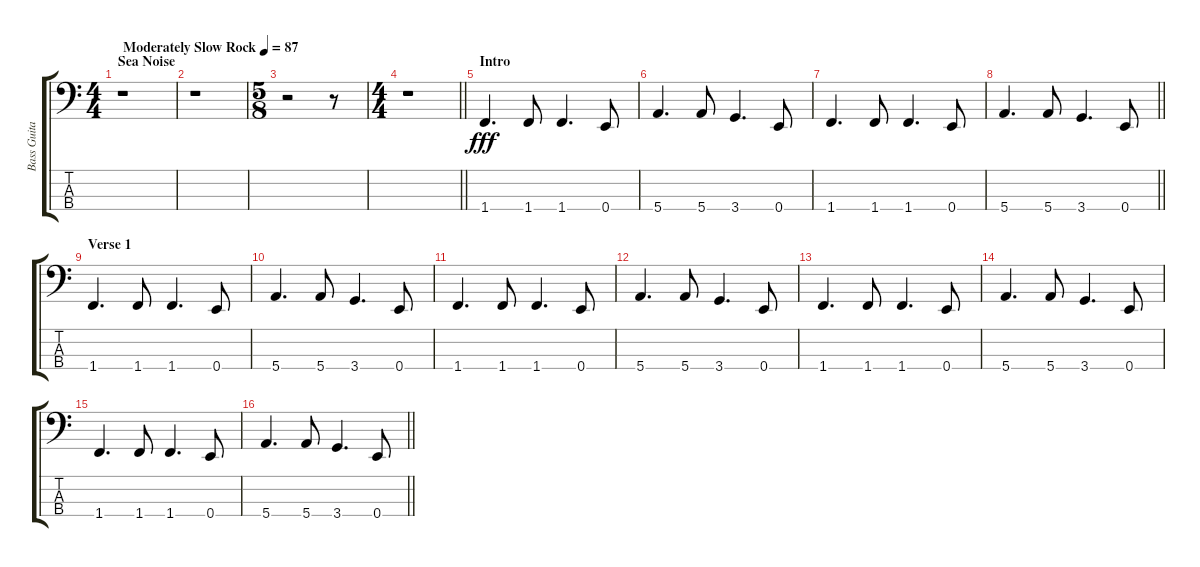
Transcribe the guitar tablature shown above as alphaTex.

\track ("Bass Guitar" "Bass Guita") {instrument electricbassfinger}
\staff {score tabs}
\tuning (G2 D2 A1 E1) {hide}
\ts (4 4)
\section ("" "Sea Noise")
\tempo (87 "Moderately Slow Rock")
\clef f4
\ks c
r.1{dy fff instrument electricbassfinger} |
r.1 |
\ts (5 8)
r.2 r.8 |
\ts (4 4)
\barLineRight lightlight
r.1 |
\section ("" "Intro")
1.4.4{d} 1.4.8 1.4.4{d} 0.4.8 |
5.4.4{d} 5.4.8 3.4.4{d} 0.4.8 |
1.4.4{d} 1.4.8 1.4.4{d} 0.4.8 |
\barLineRight lightlight
5.4.4{d} 5.4.8 3.4.4{d} 0.4.8 |
\section ("" "Verse 1")
1.4.4{d} 1.4.8 1.4.4{d} 0.4.8 |
5.4.4{d} 5.4.8 3.4.4{d} 0.4.8 |
1.4.4{d} 1.4.8 1.4.4{d} 0.4.8 |
5.4.4{d} 5.4.8 3.4.4{d} 0.4.8 |
1.4.4{d} 1.4.8 1.4.4{d} 0.4.8 |
5.4.4{d} 5.4.8 3.4.4{d} 0.4.8 |
1.4.4{d} 1.4.8 1.4.4{d} 0.4.8 |
\barLineRight lightlight
5.4.4{d} 5.4.8 3.4.4{d} 0.4.8
